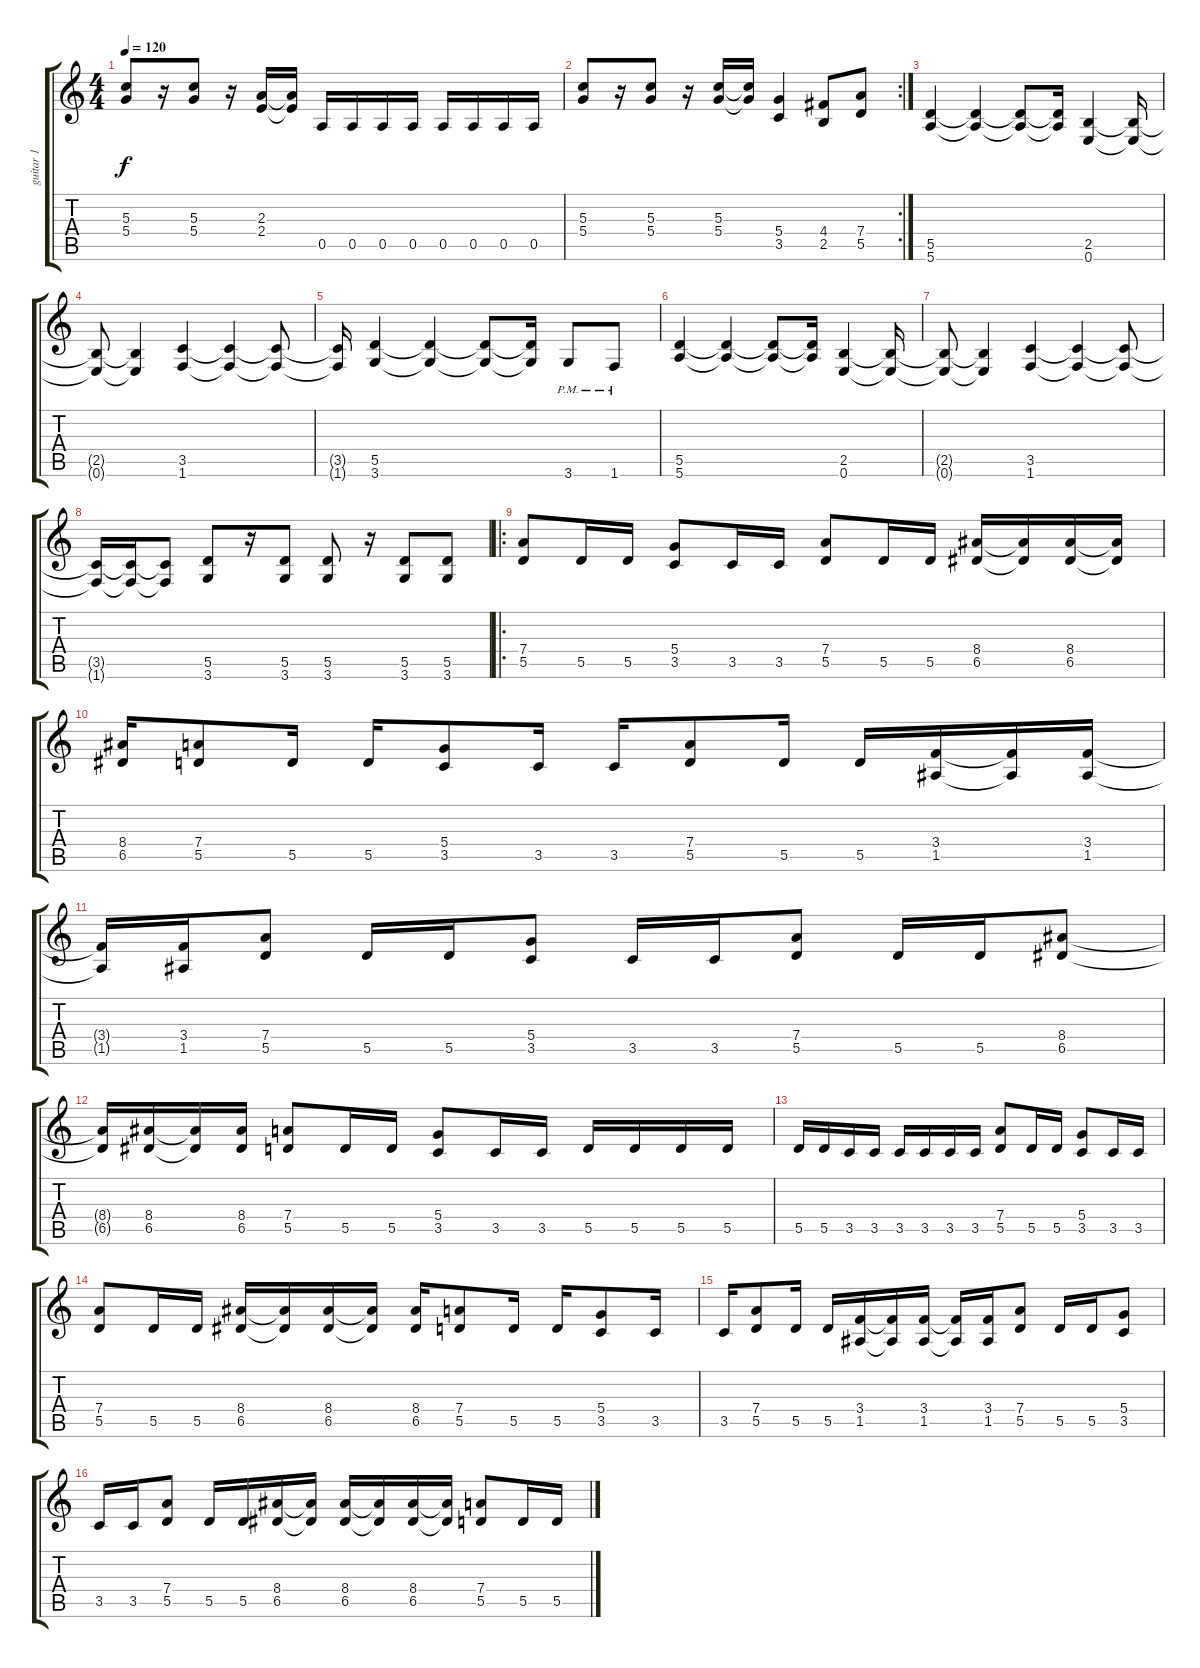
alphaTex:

\track ("guitar 1" "guitar 1") {instrument distortionguitar}
\staff {score tabs}
\tuning (E4 B3 G3 D3 A2 E2) {hide}
\ts (4 4)
\tempo 120
\clef g2
\ks c
(5.3 5.4).8{dy f} r.16 (5.3 5.4).8 r.16 (2.3 2.4).16 (2.3{t} 2.4{t}).16 0.5.16 0.5.16 0.5.16 0.5.16 0.5.16 0.5.16 0.5.16 0.5.16 |
\rc 2
(5.3 5.4).8 r.16 (5.3 5.4).8 r.16 (5.3 5.4).16 (5.3{t} 5.4{t}).16 (5.4 3.5).4 (4.4 2.5).8 (7.4 5.5).8 |
(5.5 5.6).4 (5.5{t} 5.6{t}).4 (5.5{t} 5.6{t}).8 (5.5{t} 5.6{t}).16 (2.5 0.6).4 (2.5{t} 0.6{t}).16 |
(2.5{t} 0.6{t}).8 (2.5{t} 0.6{t}).4 (3.5 1.6).4 (3.5{t} 1.6{t}).4 (3.5{t} 1.6{t}).8 |
(3.5{t} 1.6{t}).16 (5.5 3.6).4 (5.5{t} 3.6{t}).4 (5.5{t} 3.6{t}).8 (5.5{t} 3.6{t}).16 3.6{pm}.8 1.6{pm}.8 |
(5.5 5.6).4 (5.5{t} 5.6{t}).4 (5.5{t} 5.6{t}).8 (5.5{t} 5.6{t}).16 (2.5 0.6).4 (2.5{t} 0.6{t}).16 |
(2.5{t} 0.6{t}).8 (2.5{t} 0.6{t}).4 (3.5 1.6).4 (3.5{t} 1.6{t}).4 (3.5{t} 1.6{t}).8 |
(3.5{t} 1.6{t}).16 (3.5{t} 1.6{t}).16 (3.5{t} 1.6{t}).8 (5.5 3.6).8 r.16 (5.5 3.6).8 (5.5 3.6).8 r.16 (5.5 3.6).8 (5.5 3.6).8 |
\ro
(7.4 5.5).8 5.5.16 5.5.16 (5.4 3.5).8 3.5.16 3.5.16 (7.4 5.5).8 5.5.16 5.5.16 (8.4 6.5).16 (8.4{t} 6.5{t}).16 (8.4 6.5).16 (8.4{t} 6.5{t}).16 |
(8.4 6.5).16 (7.4 5.5).8 5.5.16 5.5.16 (5.4 3.5).8 3.5.16 3.5.16 (7.4 5.5).8 5.5.16 5.5.16 (3.4 1.5).16 (3.4{t} 1.5{t}).16 (3.4 1.5).16 |
(3.4{t} 1.5{t}).16 (3.4 1.5).16 (7.4 5.5).8 5.5.16 5.5.16 (5.4 3.5).8 3.5.16 3.5.16 (7.4 5.5).8 5.5.16 5.5.16 (8.4 6.5).8 |
(8.4{t} 6.5{t}).16 (8.4 6.5).16 (8.4{t} 6.5{t}).16 (8.4 6.5).16 (7.4 5.5).8 5.5.16 5.5.16 (5.4 3.5).8 3.5.16 3.5.16 5.5.16 5.5.16 5.5.16 5.5.16 |
5.5.16 5.5.16 3.5.16 3.5.16 3.5.16 3.5.16 3.5.16 3.5.16 (7.4 5.5).8 5.5.16 5.5.16 (5.4 3.5).8 3.5.16 3.5.16 |
(7.4 5.5).8 5.5.16 5.5.16 (8.4 6.5).16 (8.4{t} 6.5{t}).16 (8.4 6.5).16 (8.4{t} 6.5{t}).16 (8.4 6.5).16 (7.4 5.5).8 5.5.16 5.5.16 (5.4 3.5).8 3.5.16 |
3.5.16 (7.4 5.5).8 5.5.16 5.5.16 (3.4 1.5).16 (3.4{t} 1.5{t}).16 (3.4 1.5).16 (3.4{t} 1.5{t}).16 (3.4 1.5).16 (7.4 5.5).8 5.5.16 5.5.16 (5.4 3.5).8 |
3.5.16 3.5.16 (7.4 5.5).8 5.5.16 5.5.16 (8.4 6.5).16 (8.4{t} 6.5{t}).16 (8.4 6.5).16 (8.4{t} 6.5{t}).16 (8.4 6.5).16 (8.4{t} 6.5{t}).16 (7.4 5.5).8 5.5.16 5.5.16
